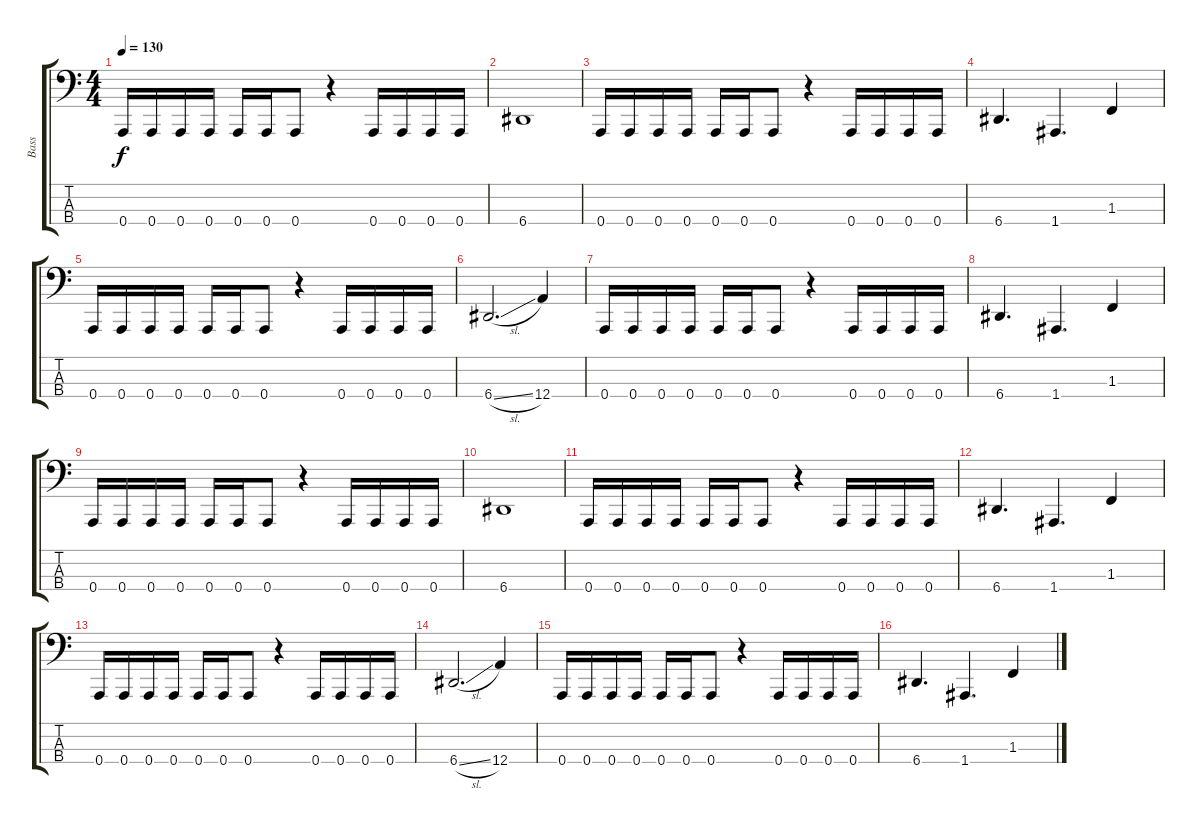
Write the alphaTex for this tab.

\track ("Bass" "Bass") {instrument electricbasspick}
\staff {score tabs}
\tuning (D2 A1 E1 A0) {hide}
\ts (4 4)
\tempo 130
\clef f4
\ks c
0.4.16{dy f instrument electricbasspick} 0.4.16 0.4.16 0.4.16 0.4.16 0.4.16 0.4.8 r.4 0.4.16 0.4.16 0.4.16 0.4.16 |
6.4.1 |
0.4.16 0.4.16 0.4.16 0.4.16 0.4.16 0.4.16 0.4.8 r.4 0.4.16 0.4.16 0.4.16 0.4.16 |
6.4.4{d} 1.4.4{d} 1.3.4 |
0.4.16 0.4.16 0.4.16 0.4.16 0.4.16 0.4.16 0.4.8 r.4 0.4.16 0.4.16 0.4.16 0.4.16 |
6.4{sl}.2{d} 12.4.4 |
0.4.16 0.4.16 0.4.16 0.4.16 0.4.16 0.4.16 0.4.8 r.4 0.4.16 0.4.16 0.4.16 0.4.16 |
6.4.4{d} 1.4.4{d} 1.3.4 |
0.4.16 0.4.16 0.4.16 0.4.16 0.4.16 0.4.16 0.4.8 r.4 0.4.16 0.4.16 0.4.16 0.4.16 |
6.4.1 |
0.4.16 0.4.16 0.4.16 0.4.16 0.4.16 0.4.16 0.4.8 r.4 0.4.16 0.4.16 0.4.16 0.4.16 |
6.4.4{d} 1.4.4{d} 1.3.4 |
0.4.16 0.4.16 0.4.16 0.4.16 0.4.16 0.4.16 0.4.8 r.4 0.4.16 0.4.16 0.4.16 0.4.16 |
6.4{sl}.2{d} 12.4.4 |
0.4.16 0.4.16 0.4.16 0.4.16 0.4.16 0.4.16 0.4.8 r.4 0.4.16 0.4.16 0.4.16 0.4.16 |
6.4.4{d} 1.4.4{d} 1.3.4
